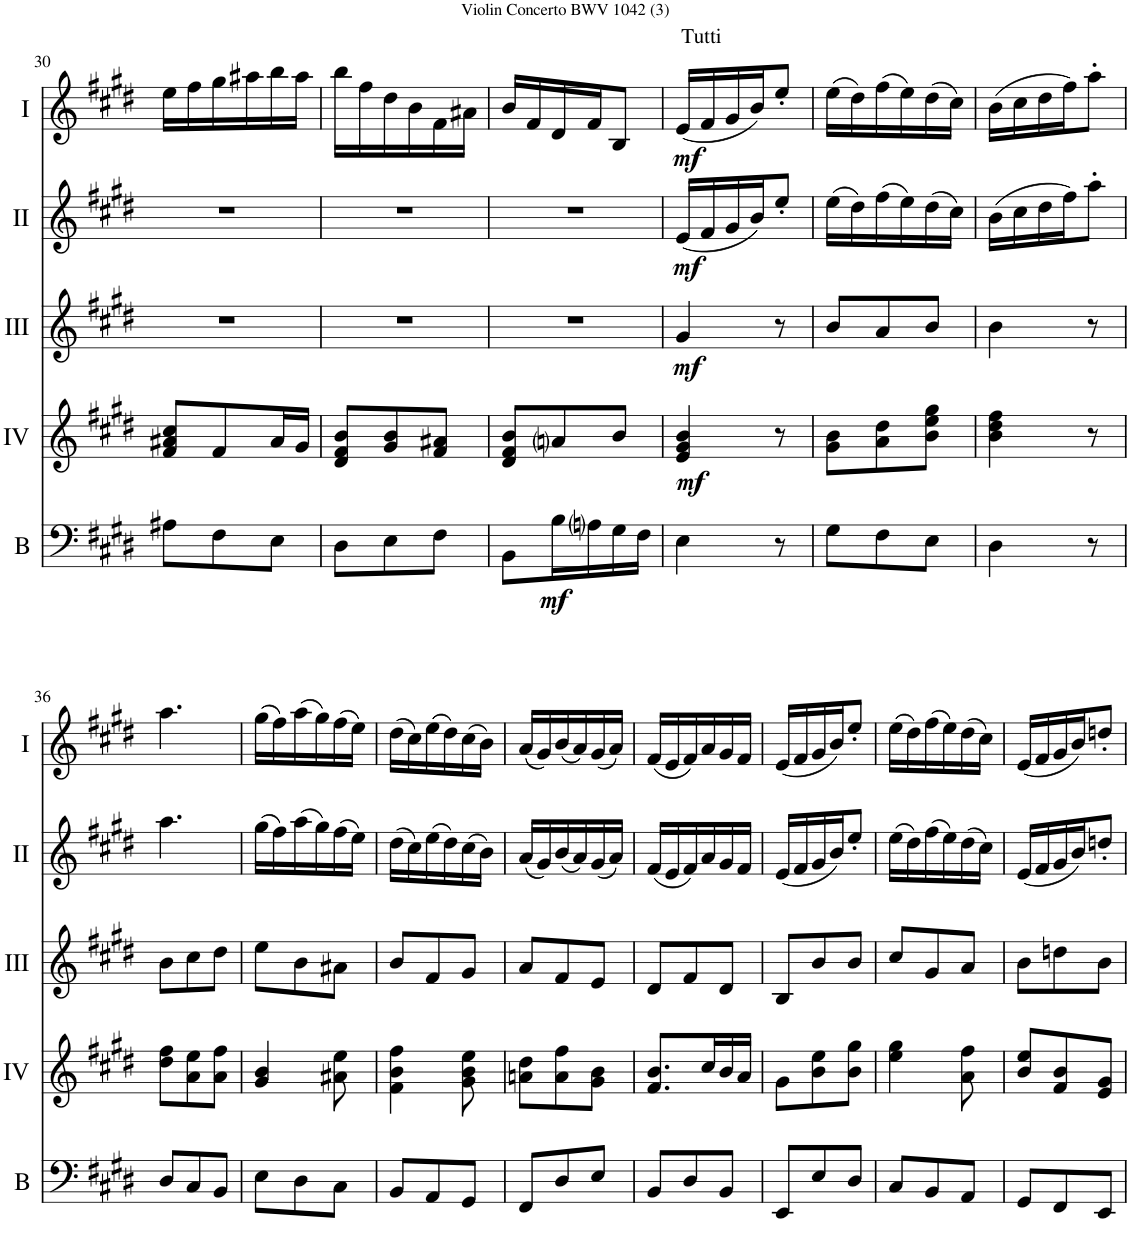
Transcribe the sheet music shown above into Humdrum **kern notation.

**kern	**dynam	**kern	**dynam	**kern	**dynam	**kern	**dynam	**kern	**dynam
*part5	*part5	*part4	*part4	*part3	*part3	*part2	*part2	*part1	*part1
*staff5	*staff5	*staff4	*staff4	*staff3	*staff3	*staff2	*staff2	*staff1	*staff1
*I"Basson	*	*I"Acc. 4	*	*I"Acc. 3	*	*I"Acc. 2	*	*I"Acc. 1	*
*I'B	*	*	*	*	*	*	*	*	*
!!LO:PB:g=z
*clefF4	*	*clefG2	*	*clefG2	*	*clefG2	*	*clefG2	*
*Trd7c12	*	*Trd7c12	*	*	*	*	*	*	*
*k[f#c#g#d#]	*	*k[f#c#g#d#]	*	*k[f#c#g#d#]	*	*k[f#c#g#d#]	*	*k[f#c#g#d#]	*
*M3/8	*	*M3/8	*	*M3/8	*	*M3/8	*	*M3/8	*
=30	=30	=30	=30	=30	=30	=30	=30	=30	=30
8A#X\L	.	8f#/ 8a#X/ 8cc#/L	.	4.r	.	4.r	.	16ee\LL	.
.	.	.	.	.	.	.	.	16ff#\	.
8F#\	.	8f#/	.	.	.	.	.	16gg#\	.
.	.	.	.	.	.	.	.	16aa#X\	.
8E\J	.	16a#/L	.	.	.	.	.	16bb\	.
.	.	16g#/JJ	.	.	.	.	.	16aa#\JJ	.
=31	=31	=31	=31	=31	=31	=31	=31	=31	=31
8D#\L	.	8d#/ 8f#/ 8b/L	.	4.r	.	4.r	.	16bb\LL	.
.	.	.	.	.	.	.	.	16ff#\	.
8E\	.	8g#/ 8b/	.	.	.	.	.	16dd#\	.
.	.	.	.	.	.	.	.	16b\	.
8F#\J	.	8f#/ 8a#X/J	.	.	.	.	.	16f#\	.
.	.	.	.	.	.	.	.	16a#X\JJ	.
=32	=32	=32	=32	=32	=32	=32	=32	=32	=32
8BB\L	.	8d#/ 8f#/ 8b/L	.	4.r	.	4.r	.	16b/LL	.
.	.	.	.	.	.	.	.	16f#/	.
!	!LO:DY:b	!	!	!	!	!	!	!	!
16B\L	mf	8ani/	.	.	.	.	.	16d#/	.
16Ani\	.	.	.	.	.	.	.	16f#/J	.
16G#\	.	8b/J	.	.	.	.	.	8B/J	.
16F#\JJ	.	.	.	.	.	.	.	.	.
=33	=33	=33	=33	=33	=33	=33	=33	=33	=33
!	!	!	!	!	!	!	!	!LO:TX:a:t=Tutti	!
!	!	!	!LO:DY:b	!	!LO:DY:b	!	!LO:DY:b	!	!LO:DY:b
4E\	.	4e/ 4g#/ 4b/	mf	4g#/	mf	(16e/LL	mf	(16e/LL	mf
.	.	.	.	.	.	16f#/	.	16f#/	.
.	.	.	.	.	.	16g#/	.	16g#/	.
.	.	.	.	.	.	16b/J)	.	16b/J)	.
8r	.	8r	.	8r	.	8ee'/J	.	8ee'/J	.
=34	=34	=34	=34	=34	=34	=34	=34	=34	=34
8G#\L	.	8g#\ 8b\L	.	8b/L	.	(16ee\LL	.	(16ee\LL	.
.	.	.	.	.	.	16dd#\)	.	16dd#\)	.
8F#\	.	8a\ 8dd#\	.	8a/	.	(16ff#\	.	(16ff#\	.
.	.	.	.	.	.	16ee\)	.	16ee\)	.
8E\J	.	8b\ 8ee\ 8gg#\J	.	8b/J	.	(16dd#\	.	(16dd#\	.
.	.	.	.	.	.	16cc#\JJ)	.	16cc#\JJ)	.
=35	=35	=35	=35	=35	=35	=35	=35	=35	=35
4D#\	.	4b\ 4dd#\ 4ff#\	.	4b\	.	(16b\LL	.	(16b\LL	.
.	.	.	.	.	.	16cc#\	.	16cc#\	.
.	.	.	.	.	.	16dd#\	.	16dd#\	.
.	.	.	.	.	.	16ff#\J)	.	16ff#\J)	.
8r	.	8r	.	8r	.	8aa'\J	.	8aa'\J	.
!!LO:LB:g=z
=36	=36	=36	=36	=36	=36	=36	=36	=36	=36
8D#/L	.	8dd#\ 8ff#\L	.	8b\L	.	4.aa\	.	4.aa\	.
8C#/	.	8a\ 8ee\	.	8cc#\	.	.	.	.	.
8BB/J	.	8a\ 8ff#\J	.	8dd#\J	.	.	.	.	.
=37	=37	=37	=37	=37	=37	=37	=37	=37	=37
8E\L	.	4g#/ 4b/	.	8ee\L	.	(16gg#\LL	.	(16gg#\LL	.
.	.	.	.	.	.	16ff#\)	.	16ff#\)	.
8D#\	.	.	.	8b\	.	(16aa\	.	(16aa\	.
.	.	.	.	.	.	16gg#\)	.	16gg#\)	.
8C#\J	.	8a#X\ 8ee\	.	8a#X\J	.	(16ff#\	.	(16ff#\	.
.	.	.	.	.	.	16ee\JJ)	.	16ee\JJ)	.
=38	=38	=38	=38	=38	=38	=38	=38	=38	=38
8BB/L	.	4f#\ 4b\ 4ff#\	.	8b/L	.	(16dd#\LL	.	(16dd#\LL	.
.	.	.	.	.	.	16cc#\)	.	16cc#\)	.
8AA/	.	.	.	8f#/	.	(16ee\	.	(16ee\	.
.	.	.	.	.	.	16dd#\)	.	16dd#\)	.
8GG#/J	.	8g#\ 8b\ 8ee\	.	8g#/J	.	(16cc#\	.	(16cc#\	.
.	.	.	.	.	.	16b\JJ)	.	16b\JJ)	.
=39	=39	=39	=39	=39	=39	=39	=39	=39	=39
8FF#/L	.	8an\ 8dd#\L	.	8a/L	.	(16a/LL	.	(16a/LL	.
.	.	.	.	.	.	16g#/)	.	16g#/)	.
8D#/	.	8a\ 8ff#\	.	8f#/	.	(16b/	.	(16b/	.
.	.	.	.	.	.	16a/)	.	16a/)	.
8E/J	.	8g#\ 8b\J	.	8e/J	.	(16g#/	.	(16g#/	.
.	.	.	.	.	.	16a/JJ)	.	16a/JJ)	.
=40	=40	=40	=40	=40	=40	=40	=40	=40	=40
8BB/L	.	8.f#/ 8.b/L	.	8d#/L	.	(16f#/LL	.	(16f#/LL	.
.	.	.	.	.	.	16e/	.	16e/	.
8D#/	.	.	.	8f#/	.	16f#/)	.	16f#/)	.
.	.	16cc#/L	.	.	.	16a/	.	16a/	.
8BB/J	.	16b/	.	8d#/J	.	16g#/	.	16g#/	.
.	.	16a/JJ	.	.	.	16f#/JJ	.	16f#/JJ	.
=41	=41	=41	=41	=41	=41	=41	=41	=41	=41
8EE/L	.	8g#\L	.	8B/L	.	(16e/LL	.	(16e/LL	.
.	.	.	.	.	.	16f#/	.	16f#/	.
8E/	.	8b\ 8ee\	.	8b/	.	16g#/	.	16g#/	.
.	.	.	.	.	.	16b/J)	.	16b/J)	.
8D#/J	.	8b\ 8gg#\J	.	8b/J	.	8ee'/J	.	8ee'/J	.
=42	=42	=42	=42	=42	=42	=42	=42	=42	=42
8C#/L	.	4ee\ 4gg#\	.	8cc#/L	.	(16ee\LL	.	(16ee\LL	.
.	.	.	.	.	.	16dd#\)	.	16dd#\)	.
8BB/	.	.	.	8g#/	.	(16ff#\	.	(16ff#\	.
.	.	.	.	.	.	16ee\)	.	16ee\)	.
8AA/J	.	8a\ 8ff#\	.	8a/J	.	(16dd#\	.	(16dd#\	.
.	.	.	.	.	.	16cc#\JJ)	.	16cc#\JJ)	.
=43	=43	=43	=43	=43	=43	=43	=43	=43	=43
8GG#/L	.	8b/ 8ee/L	.	8b\L	.	(16e/LL	.	(16e/LL	.
.	.	.	.	.	.	16f#/	.	16f#/	.
8FF#/	.	8f#/ 8b/	.	8ddn\	.	16g#/	.	16g#/	.
.	.	.	.	.	.	16b/J)	.	16b/J)	.
8EE/J	.	8e/ 8g#/J	.	8b\J	.	8ddn'/J	.	8ddn'/J	.
=	=	=	=	=	=	=	=	=	=
*-	*-	*-	*-	*-	*-	*-	*-	*-	*-
